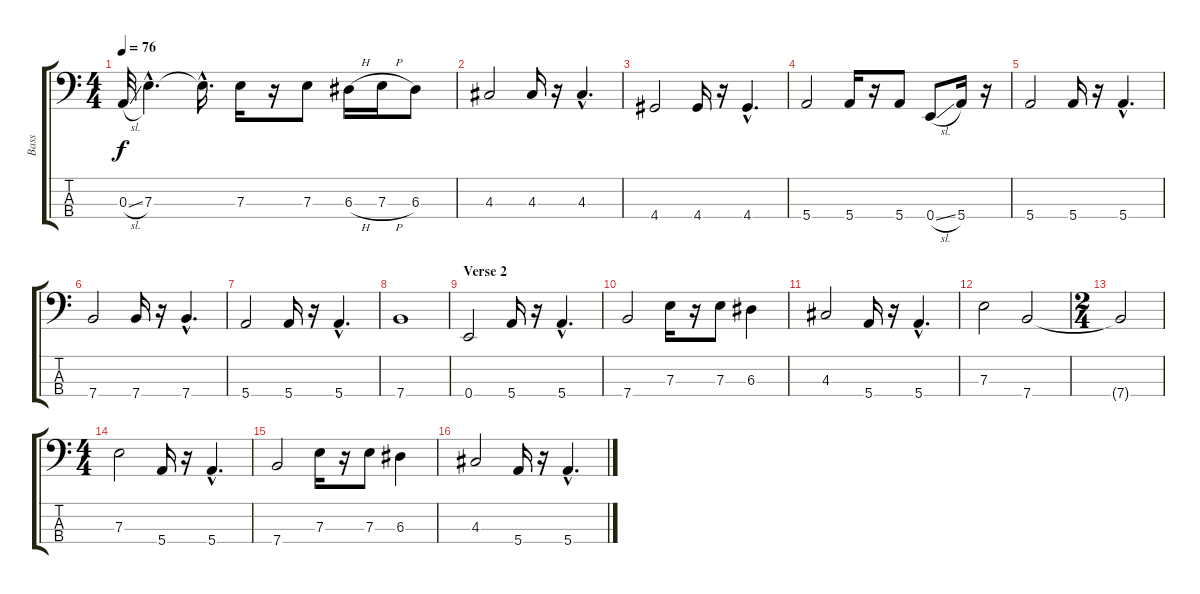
\track ("Bass" "Bass") {instrument electricbassfinger}
\staff {score tabs}
\tuning (G2 D2 A1 E1) {hide}
\ts (4 4)
\tempo 76
\clef f4
\ks c
0.3{sl}.32{dy f} 7.3{hac}.4{d} 7.3{hac t}.16{d} 7.3.16 r.16 7.3.8 6.3{h}.16 7.3{h}.16 6.3.8 |
4.3.2 4.3.16 r.16 4.3{hac}.4{d} |
4.4.2 4.4.16 r.16 4.4{hac}.4{d} |
5.4.2 5.4.16 r.16 5.4.8 0.4{sl}.8 5.4.16 r.16 |
5.4.2 5.4.16 r.16 5.4{hac}.4{d} |
7.4.2 7.4.16 r.16 7.4{hac}.4{d} |
5.4.2 5.4.16 r.16 5.4{hac}.4{d} |
7.4.1 |
\section ("" "Verse 2")
0.4.2 5.4.16 r.16 5.4{hac}.4{d} |
7.4.2 7.3.16 r.16 7.3.8 6.3.4 |
4.3.2 5.4.16 r.16 5.4{hac}.4{d} |
7.3.2 7.4.2 |
\ts (2 4)
7.4{t}.2 |
\ts (4 4)
7.3.2 5.4.16 r.16 5.4{hac}.4{d} |
7.4.2 7.3.16 r.16 7.3.8 6.3.4 |
4.3.2 5.4.16 r.16 5.4{hac}.4{d}
